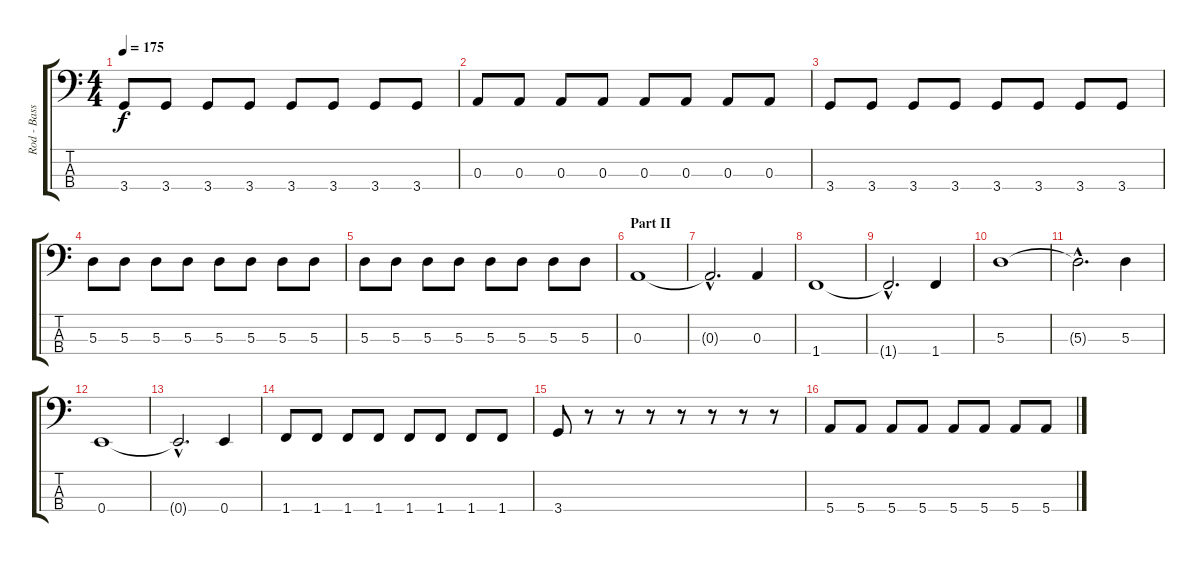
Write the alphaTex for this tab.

\track ("Rod - Bass" "Rod - Bass") {instrument slapbass2}
\staff {score tabs}
\tuning (G2 D2 A1 E1) {hide}
\ts (4 4)
\tempo 175
\clef f4
\ks c
3.4.8{dy f} 3.4.8 3.4.8 3.4.8 3.4.8 3.4.8 3.4.8 3.4.8 |
0.3.8 0.3.8 0.3.8 0.3.8 0.3.8 0.3.8 0.3.8 0.3.8 |
3.4.8 3.4.8 3.4.8 3.4.8 3.4.8 3.4.8 3.4.8 3.4.8 |
5.3.8 5.3.8 5.3.8 5.3.8 5.3.8 5.3.8 5.3.8 5.3.8 |
5.3.8 5.3.8 5.3.8 5.3.8 5.3.8 5.3.8 5.3.8 5.3.8 |
\section ("" "Part II")
0.3.1 |
0.3{hac t}.2{d} 0.3.4 |
1.4.1 |
1.4{hac t}.2{d} 1.4.4 |
5.3.1 |
5.3{hac t}.2{d} 5.3.4 |
0.4.1 |
0.4{hac t}.2{d} 0.4.4 |
1.4.8 1.4.8 1.4.8 1.4.8 1.4.8 1.4.8 1.4.8 1.4.8 |
3.4.8 r.8 r.8 r.8 r.8 r.8 r.8 r.8 |
5.4.8 5.4.8 5.4.8 5.4.8 5.4.8 5.4.8 5.4.8 5.4.8
